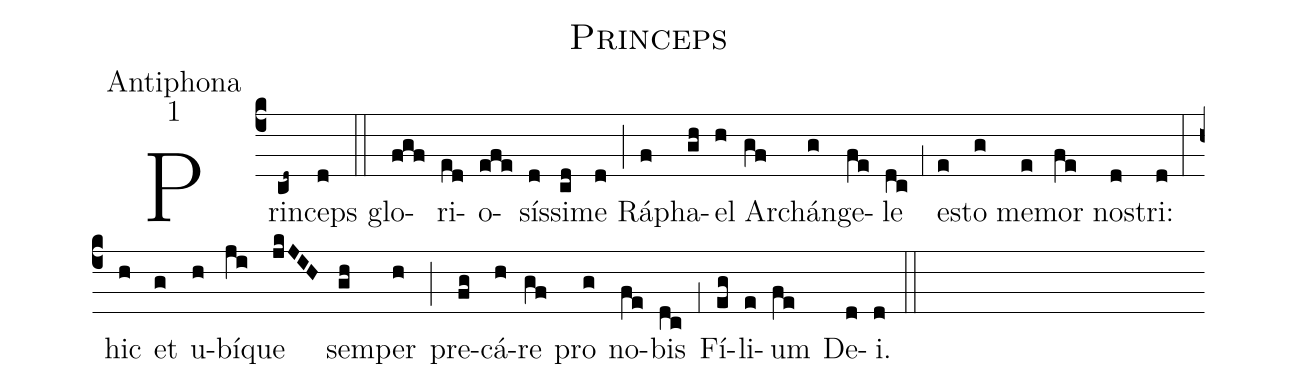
name:Princeps;
office-part:Antiphona;
mode:1;
%%
(c4) Prin(cd~)ceps(d) (::)
glo(fgf)ri(ed)o(efe)sís(d)si(cd)me(d) (;) Rá(f)pha(gh)el(h) Ar(gf)chán(g)ge(fe)le(dc) (,1) e(e)sto(g) me(e)mor(fe) no(d)stri:(d) (:)
hic(h) et(g) u(h)bí(ji)que(jkJIH) sem(gh)per(h) (;) pre(fg)cá(h)re(gf) pro(g) no(fe)bis(dc) (,1) Fí(eg)li(e)um(fe) De(d)i.(d) (::)
